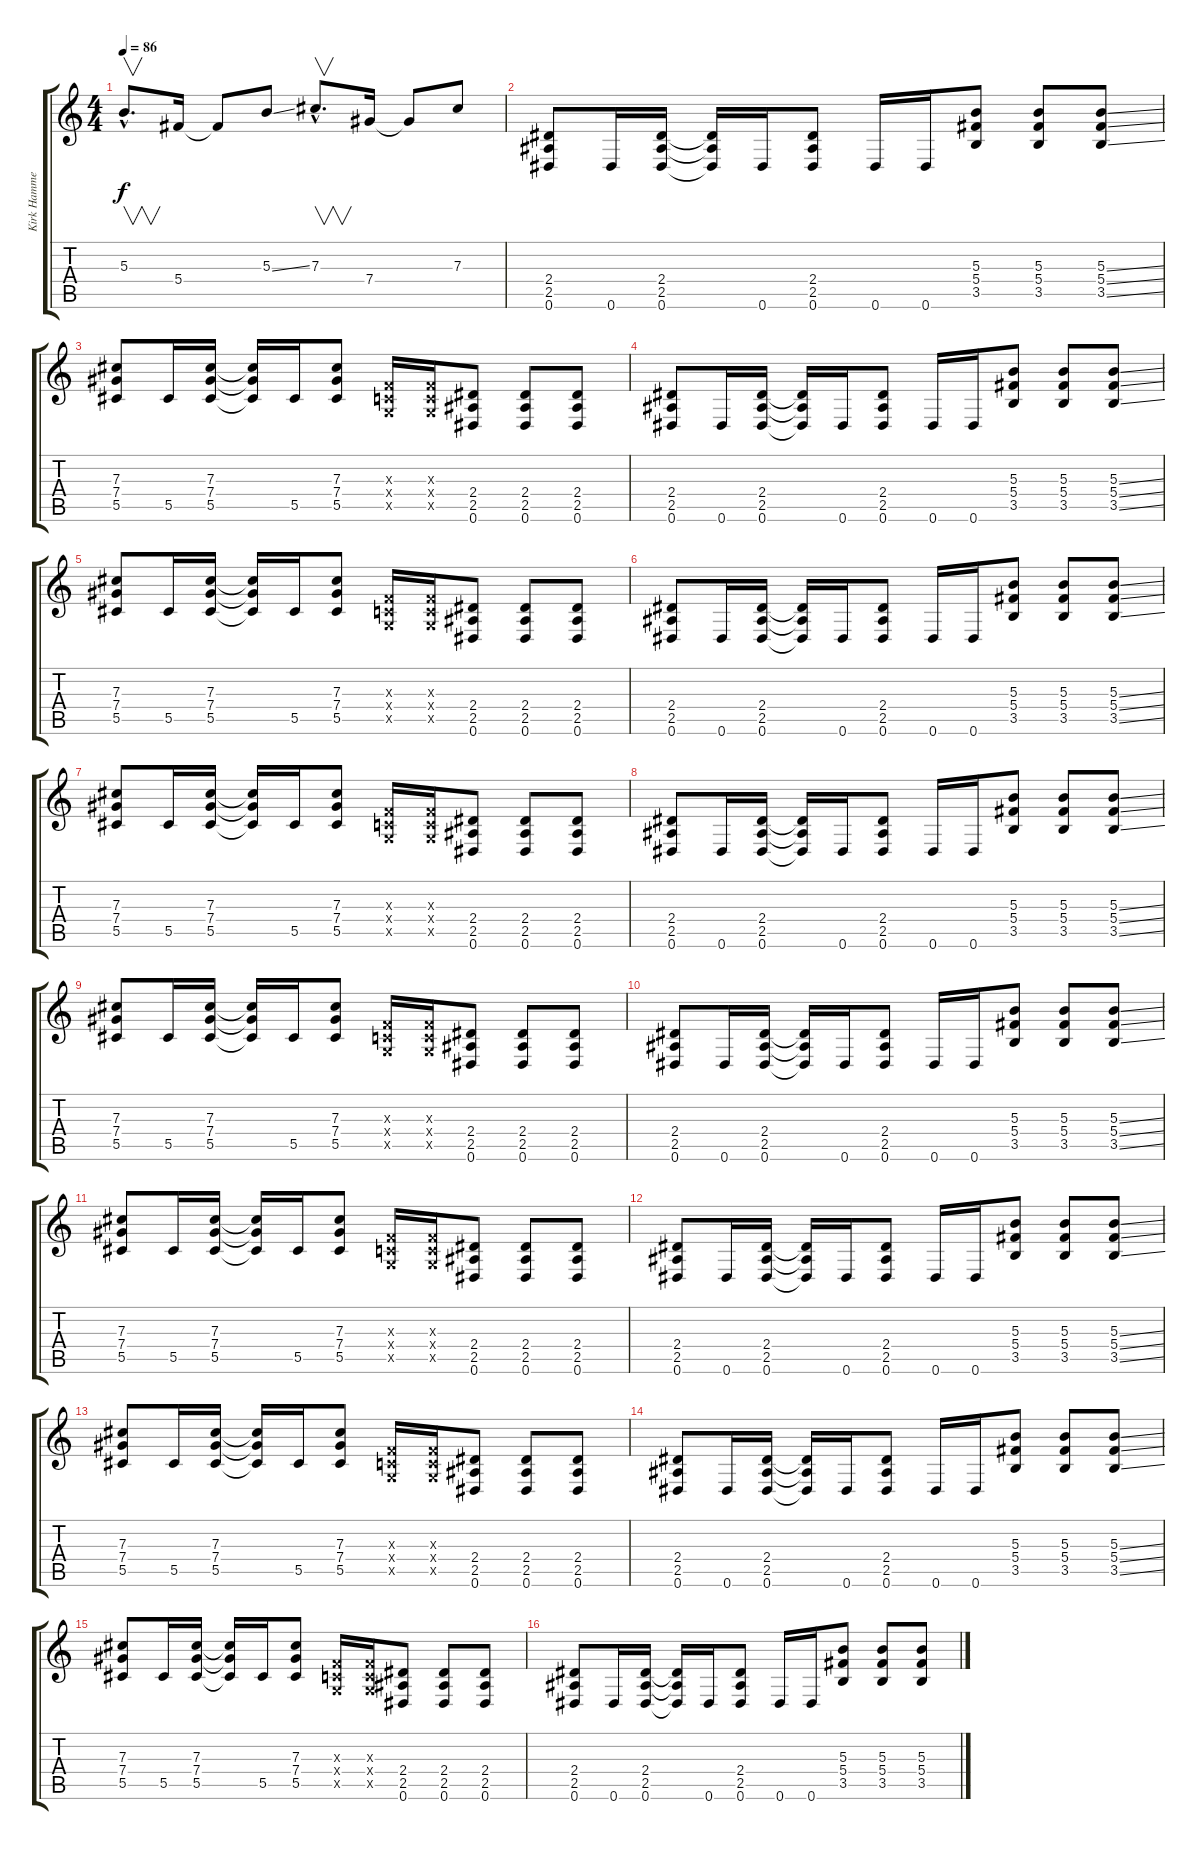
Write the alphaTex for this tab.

\track ("Kirk Hammett (disto)" "Kirk Hamme") {instrument distortionguitar}
\staff {score tabs}
\tuning (Eb4 Bb3 Gb3 Db3 Ab2 Eb2) {hide}
\ts (4 4)
\tempo 86
\clef g2
\ks c
5.3{hac}.8{v d dy f} 5.4.16 5.4{t}.8 5.3{ss}.8 7.3{hac}.8{v d} 7.4.16 7.4{t}.8 7.3.8 |
(2.4 2.5 0.6).8 0.6.16 (2.4 2.5 0.6).16 (2.4{t} 2.5{t} 0.6{t}).16 0.6.16 (2.4 2.5 0.6).8 0.6.16 0.6.16 (5.3 5.4 3.5).8 (5.3 5.4 3.5).8 (5.3{ss} 5.4{ss} 3.5{ss}).8 |
(7.3 7.4 5.5).8 5.5.16 (7.3 7.4 5.5).16 (7.3{t} 7.4{t} 5.5{t}).16 5.5.16 (7.3 7.4 5.5).8 (-1.3{x} -1.4{x} -1.5{x}).16 (-1.3{x} -1.4{x} -1.5{x}).16 (2.4 2.5 0.6).8 (2.4 2.5 0.6).8 (2.4 2.5 0.6).8 |
(2.4 2.5 0.6).8 0.6.16 (2.4 2.5 0.6).16 (2.4{t} 2.5{t} 0.6{t}).16 0.6.16 (2.4 2.5 0.6).8 0.6.16 0.6.16 (5.3 5.4 3.5).8 (5.3 5.4 3.5).8 (5.3{ss} 5.4{ss} 3.5{ss}).8 |
(7.3 7.4 5.5).8 5.5.16 (7.3 7.4 5.5).16 (7.3{t} 7.4{t} 5.5{t}).16 5.5.16 (7.3 7.4 5.5).8 (-1.3{x} -1.4{x} -1.5{x}).16 (-1.3{x} -1.4{x} -1.5{x}).16 (2.4 2.5 0.6).8 (2.4 2.5 0.6).8 (2.4 2.5 0.6).8 |
(2.4 2.5 0.6).8 0.6.16 (2.4 2.5 0.6).16 (2.4{t} 2.5{t} 0.6{t}).16 0.6.16 (2.4 2.5 0.6).8 0.6.16 0.6.16 (5.3 5.4 3.5).8 (5.3 5.4 3.5).8 (5.3{ss} 5.4{ss} 3.5{ss}).8 |
(7.3 7.4 5.5).8 5.5.16 (7.3 7.4 5.5).16 (7.3{t} 7.4{t} 5.5{t}).16 5.5.16 (7.3 7.4 5.5).8 (-1.3{x} -1.4{x} -1.5{x}).16 (-1.3{x} -1.4{x} -1.5{x}).16 (2.4 2.5 0.6).8 (2.4 2.5 0.6).8 (2.4 2.5 0.6).8 |
(2.4 2.5 0.6).8 0.6.16 (2.4 2.5 0.6).16 (2.4{t} 2.5{t} 0.6{t}).16 0.6.16 (2.4 2.5 0.6).8 0.6.16 0.6.16 (5.3 5.4 3.5).8 (5.3 5.4 3.5).8 (5.3{ss} 5.4{ss} 3.5{ss}).8 |
(7.3 7.4 5.5).8 5.5.16 (7.3 7.4 5.5).16 (7.3{t} 7.4{t} 5.5{t}).16 5.5.16 (7.3 7.4 5.5).8 (-1.3{x} -1.4{x} -1.5{x}).16 (-1.3{x} -1.4{x} -1.5{x}).16 (2.4 2.5 0.6).8 (2.4 2.5 0.6).8 (2.4 2.5 0.6).8 |
(2.4 2.5 0.6).8 0.6.16 (2.4 2.5 0.6).16 (2.4{t} 2.5{t} 0.6{t}).16 0.6.16 (2.4 2.5 0.6).8 0.6.16 0.6.16 (5.3 5.4 3.5).8 (5.3 5.4 3.5).8 (5.3{ss} 5.4{ss} 3.5{ss}).8 |
(7.3 7.4 5.5).8 5.5.16 (7.3 7.4 5.5).16 (7.3{t} 7.4{t} 5.5{t}).16 5.5.16 (7.3 7.4 5.5).8 (-1.3{x} -1.4{x} -1.5{x}).16 (-1.3{x} -1.4{x} -1.5{x}).16 (2.4 2.5 0.6).8 (2.4 2.5 0.6).8 (2.4 2.5 0.6).8 |
(2.4 2.5 0.6).8 0.6.16 (2.4 2.5 0.6).16 (2.4{t} 2.5{t} 0.6{t}).16 0.6.16 (2.4 2.5 0.6).8 0.6.16 0.6.16 (5.3 5.4 3.5).8 (5.3 5.4 3.5).8 (5.3{ss} 5.4{ss} 3.5{ss}).8 |
(7.3 7.4 5.5).8 5.5.16 (7.3 7.4 5.5).16 (7.3{t} 7.4{t} 5.5{t}).16 5.5.16 (7.3 7.4 5.5).8 (-1.3{x} -1.4{x} -1.5{x}).16 (-1.3{x} -1.4{x} -1.5{x}).16 (2.4 2.5 0.6).8 (2.4 2.5 0.6).8 (2.4 2.5 0.6).8 |
(2.4 2.5 0.6).8 0.6.16 (2.4 2.5 0.6).16 (2.4{t} 2.5{t} 0.6{t}).16 0.6.16 (2.4 2.5 0.6).8 0.6.16 0.6.16 (5.3 5.4 3.5).8 (5.3 5.4 3.5).8 (5.3{ss} 5.4{ss} 3.5{ss}).8 |
(7.3 7.4 5.5).8 5.5.16 (7.3 7.4 5.5).16 (7.3{t} 7.4{t} 5.5{t}).16 5.5.16 (7.3 7.4 5.5).8 (-1.3{x} -1.4{x} -1.5{x}).16 (-1.3{x} -1.4{x} -1.5{x}).16 (2.4 2.5 0.6).8 (2.4 2.5 0.6).8 (2.4 2.5 0.6).8 |
(2.4 2.5 0.6).8 0.6.16 (2.4 2.5 0.6).16 (2.4{t} 2.5{t} 0.6{t}).16 0.6.16 (2.4 2.5 0.6).8 0.6.16 0.6.16 (5.3 5.4 3.5).8 (5.3 5.4 3.5).8 (5.3{ss} 5.4{ss} 3.5{ss}).8
